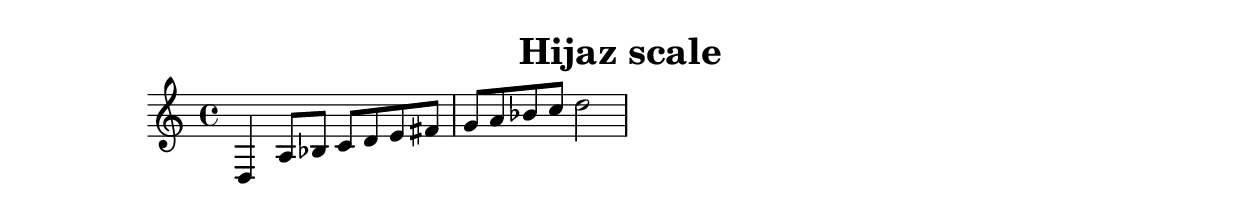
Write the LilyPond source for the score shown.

\version "2.10.33"

\header {
  title = "Hijaz scale"
}


hijaz = \relative c {
  \set Staff.keySignature = #`(((0 .  10) . ,SHARP) ((0 . 9) . ,FLAT) ((0 . 6) . ,FLAT))
  \clef treble
  \time 4/4
   d a'8 bes c d e fis | g a bes c d2 |
  

}

\book {
  \score {
    \hijaz
  }
}
